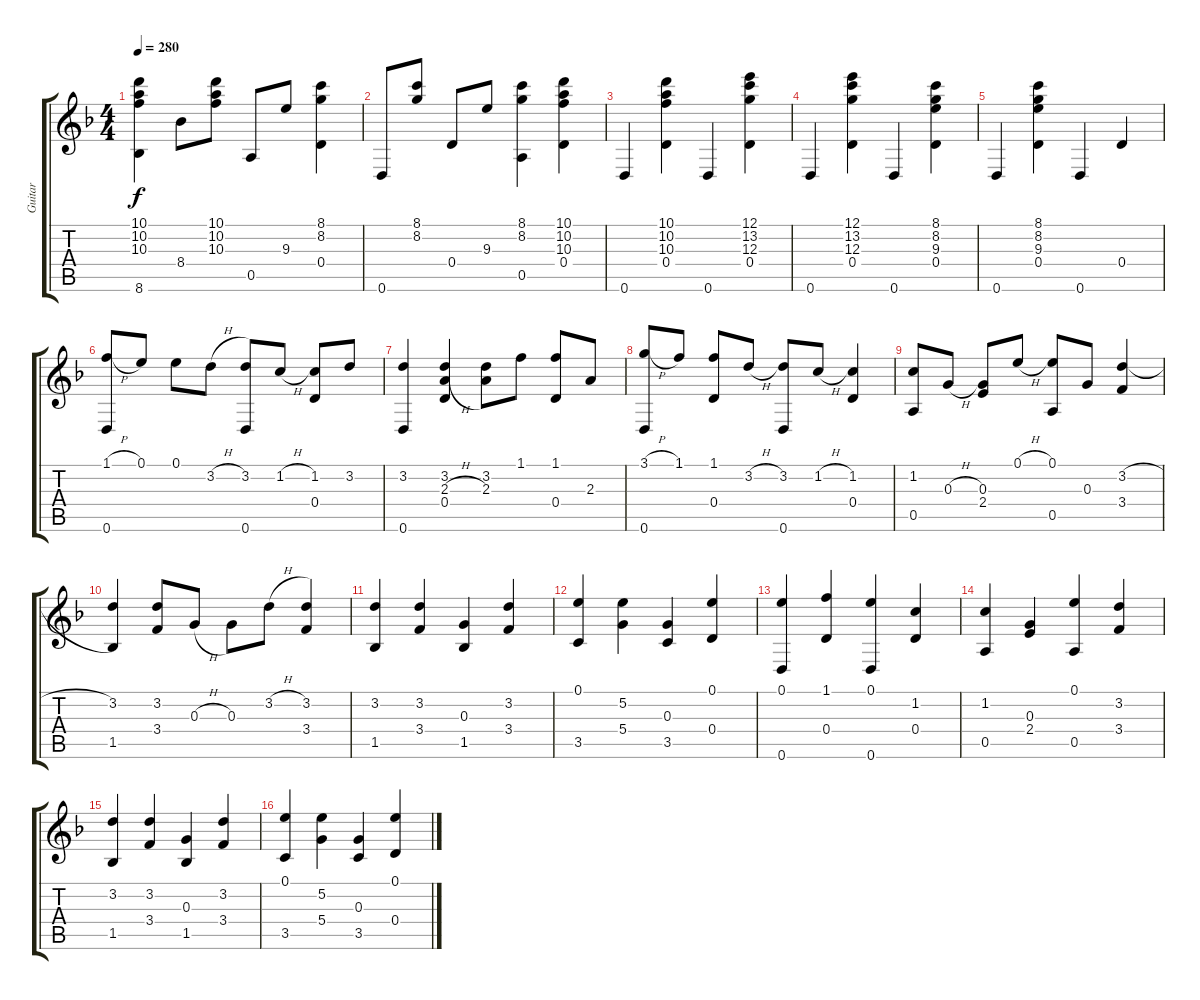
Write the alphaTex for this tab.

\track ("Guitar" "Guitar") {instrument acousticguitarsteel}
\staff {score tabs}
\tuning (E4 B3 G3 D3 A2 D2) {hide}
\ts (4 4)
\tempo 280
\clef g2
\ks f
(10.1 10.2 10.3 8.6).4{dy f} 8.4.8 (10.1 10.2 10.3).8 0.5.8 9.3.8 (8.1 8.2 0.4).4 |
0.6.8 (8.1 8.2).8 0.4.8 9.3.8 (8.1 8.2 0.5).4 (10.1 10.2 10.3 0.4).4 |
0.6.4 (10.1 10.2 10.3 0.4).4 0.6.4 (12.1 13.2 12.3 0.4).4 |
0.6.4 (12.1 13.2 12.3 0.4).4 0.6.4 (8.1 8.2 9.3 0.4).4 |
0.6.4 (8.1 8.2 9.3 0.4).4 0.6.4 0.4.4 |
(1.1{h} 0.6).8 0.1.8 0.1.8 3.2{h}.8 (3.2 0.6).8 1.2{h}.8 (1.2 0.4).8 3.2.8 |
(3.2 0.6).4 (3.2 2.3{h} 0.4).4 (3.2 2.3).8 1.1.8 (1.1 0.4).8 2.3.8 |
(3.1{h} 0.6).8 1.1.8 (1.1 0.4).8 3.2{h}.8 (3.2 0.6).8 1.2{h}.8 (1.2 0.4).4 |
(1.2 0.5).8 0.3{h}.8 (0.3 2.4).8 0.1{h}.8 (0.1 0.5).8 0.3.8 (3.2{h} 3.4).4 |
(3.2 1.5).4 (3.2 3.4).8 0.3{h}.8 0.3.8 3.2{h}.8 (3.2 3.4).4 |
(3.2 1.5).4 (3.2 3.4).4 (0.3 1.5).4 (3.2 3.4).4 |
(0.1 3.5).4 (5.2 5.4).4 (0.3 3.5).4 (0.1 0.4).4 |
(0.1 0.6).4 (1.1 0.4).4 (0.1 0.6).4 (1.2 0.4).4 |
(1.2 0.5).4 (0.3 2.4).4 (0.1 0.5).4 (3.2 3.4).4 |
(3.2 1.5).4 (3.2 3.4).4 (0.3 1.5).4 (3.2 3.4).4 |
(0.1 3.5).4 (5.2 5.4).4 (0.3 3.5).4 (0.1 0.4).4
